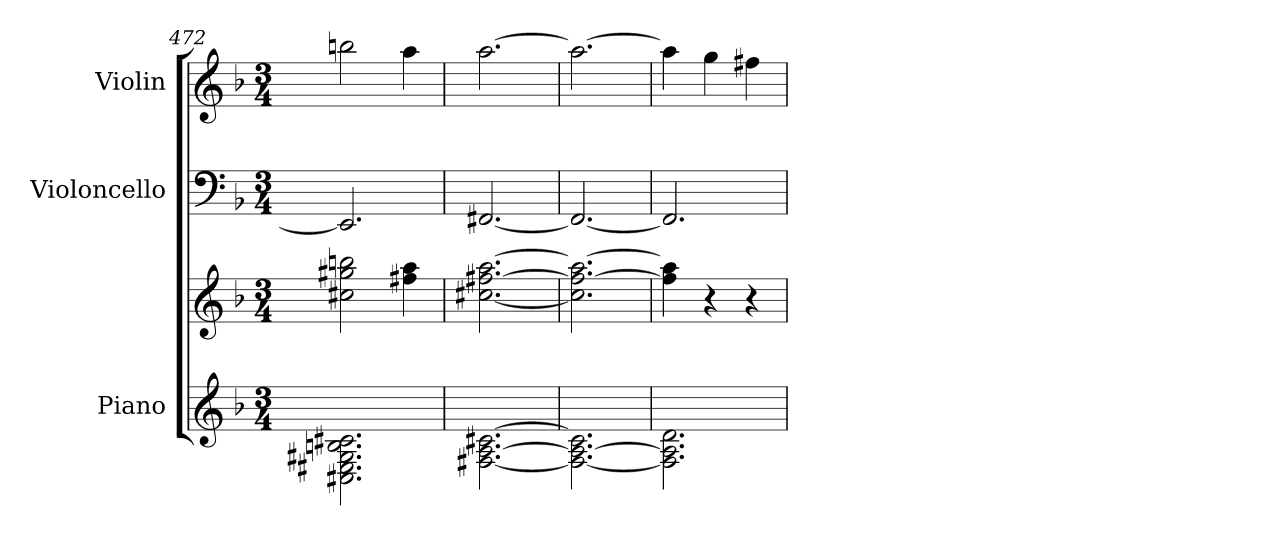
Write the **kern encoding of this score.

**kern	**kern	**kern	**kern
*part3	*part3	*part2	*part1
*staff4	*staff3	*staff2	*staff1
*I"Piano	*	*I"Violoncello	*I"Violin
*I'Pno	*	*I'Vc	*I'Vln
!!LO:LB:g=z
*clefG2	*clefG2	*clefF4	*clefG2
*k[b-]	*k[b-]	*k[b-]	*k[b-]
*M3/4	*M3/4	*M3/4	*M3/4
=472	=472	=472	=472
2.C#X\ 2.E#X\ 2.G#X\ 2.Bn\ 2.c#X\	2cc#X\ 2gg#X\ 2bbn\	2.EE#/]	2bbn\
.	4ff#X\ 4aa\	.	4aa\
=473	=473	=473	=473
[2.F#X\ [2.A\ [2.c#X\	[2.cc#X\ [2.ff#X\ [2.aa\	[2.FF#X/	[2.aa\
=474	=474	=474	=474
2.F#\_ 2.A\_ 2.c#\]	2.cc#\] 2.ff#\_ 2.aa\_	2.FF#/_	2.aa\_
=475	=475	=475	=475
2.F#\] 2.A\] 2.d\	4ff#\] 4aa\]	2.FF#/]	4aa\]
.	4r	.	4gg\
.	4r	.	4ff#X\
=	=	=	=
*-	*-	*-	*-
